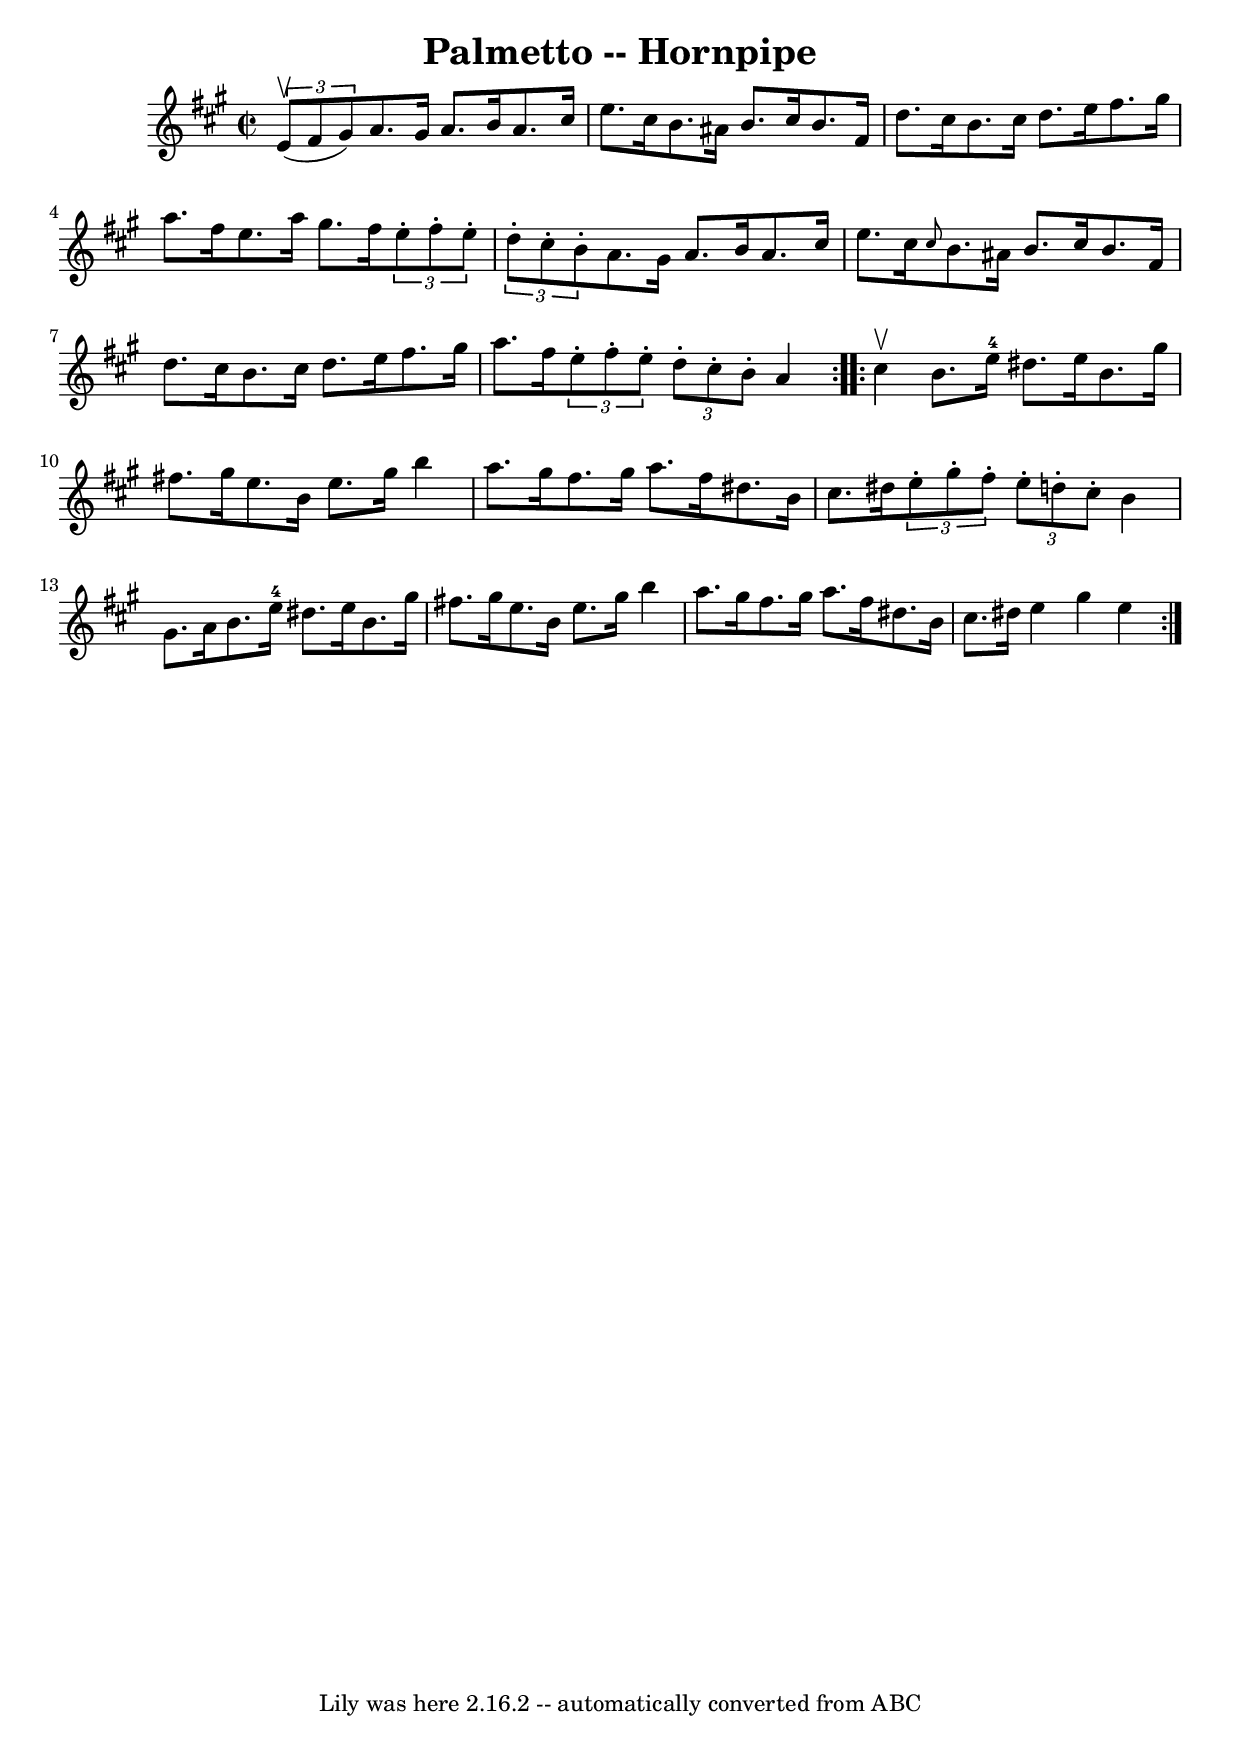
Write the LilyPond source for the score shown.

\version "2.7.40"
\include "Mammoth.ily"
\header {
	%% book = "Cole's 1000 Fiddle Tunes"
	crossRefNumber = "1"
	footnotes = ""
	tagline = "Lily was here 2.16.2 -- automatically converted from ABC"
	title = "Palmetto -- Hornpipe"
}
voicedefault =  {


\repeat volta 2 {
\override Staff.TimeSignature #'style = #'C
 \time 2/2 \key a \major   \times 2/3 { e'8 (^\upbow fis'8 gis'8) } 
|
 a'8. gis'16 a'8. b'16 a'8. cis''16 e''8.    
cis''16  |
 b'8. ais'16 b'8. cis''16 b'8. fis'16    
d''8. cis''16  |
 b'8. cis''16 d''8. e''16 fis''8.    
gis''16 a''8. fis''16  |
 e''8. a''16 gis''8. fis''16    
\times 2/3 { e''8 -. fis''8 -. e''8 -. }   \times 2/3 { d''8 -.   
cis''8 -. b'8 -. } |
 a'8. gis'16 a'8. b'16 a'8.    
cis''16 e''8. cis''16  |
 \grace { cis''8  } b'8. ais'16    
b'8. cis''16 b'8. fis'16 d''8. cis''16  |
 b'8.    
cis''16 d''8. e''16 fis''8. gis''16 a''8. fis''16  |
 
\times 2/3 { e''8 -. fis''8 -. e''8 -. }   \times 2/3 { d''8 -.   
cis''8 -. b'8 -. } a'4  }     \repeat volta 2 { cis''4^\upbow |
   
b'8. e''16-4 dis''8. e''16 b'8. gis''16 fis''!8.    
gis''16  |
 e''8. b'16 e''8. gis''16 b''4 a''8.    
gis''16  |
 fis''8. gis''16 a''8. fis''16 dis''8. b'16 
 cis''8. dis''!16  |
 \times 2/3 { e''8 -. gis''8 -. fis''8 -. 
}   \times 2/3 { e''8 -. d''8 -. cis''8 -. } b'4 gis'8. a'16  
|
 b'8. e''16-4 dis''8. e''16 b'8. gis''16      
fis''!8. gis''16  |
 e''8. b'16 e''8. gis''16 b''4    
a''8. gis''16  |
 fis''8. gis''16 a''8. fis''16    
dis''8. b'16 cis''8. dis''16  |
 e''4 gis''4 e''4  }   
}

\score{
    <<

	\context Staff="default"
	{
	    \voicedefault 
	}

    >>
	\layout {
	}
	\midi {}
}
